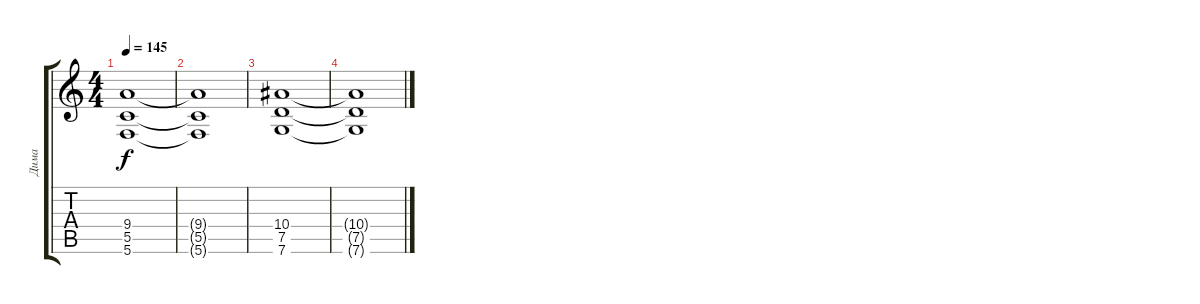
\track ("Дима" "Дима") {instrument distortionguitar}
\staff {score tabs}
\tuning (D4 A3 F3 C3 G2 C2) {hide}
\ts (4 4)
\tempo 145
\clef g2
\ks c
(9.4 5.5 5.6).1{dy f} |
(9.4{t} 5.5{t} 5.6{t}).1 |
(10.4 7.5 7.6).1 |
(10.4{t} 7.5{t} 7.6{t}).1
